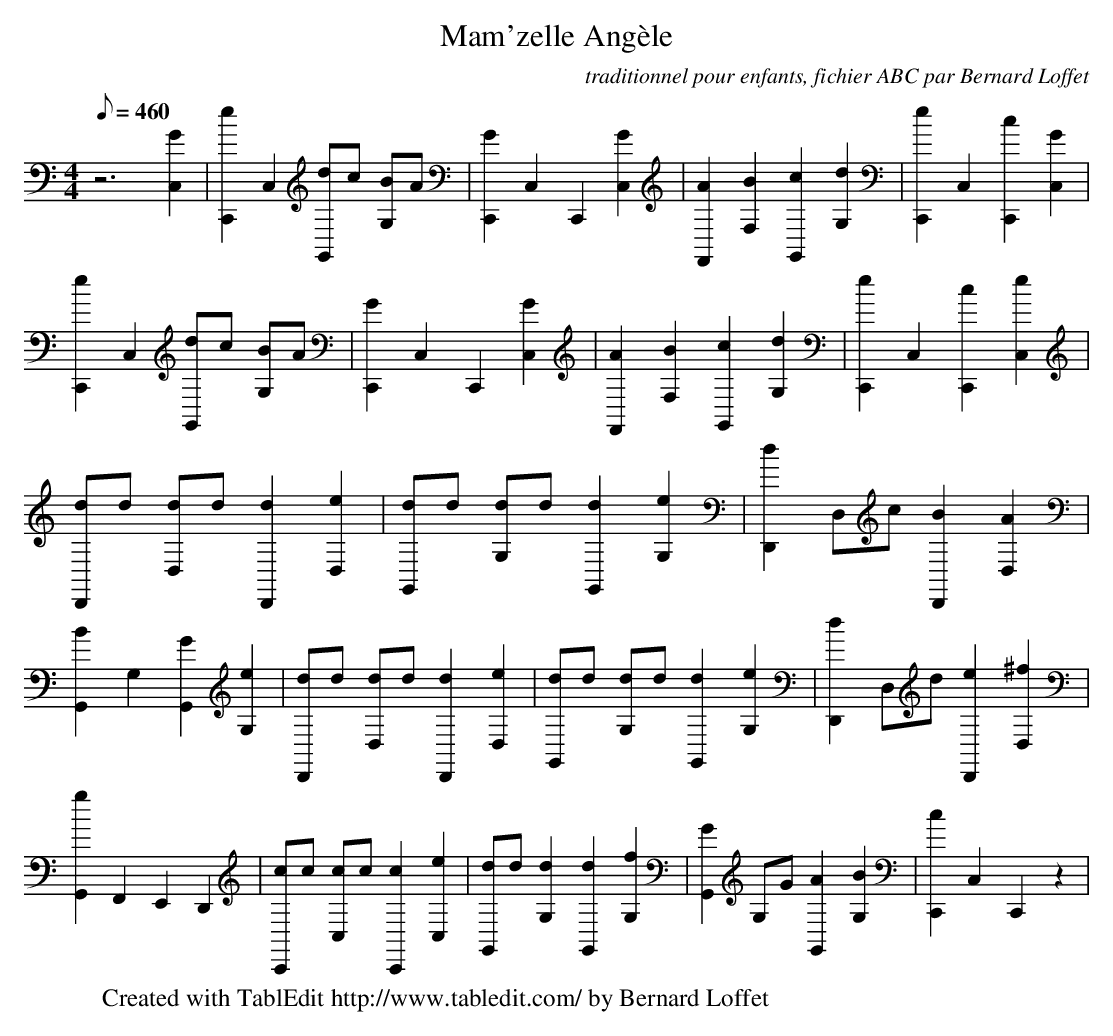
X:1
T:Mam'zelle Angèle
C:traditionnel pour enfants, fichier ABC par Bernard Loffet
L:1/8
Q:460
M:4/4
K:C
 z6 [G2C,2] | [e2C,,2] C,2 [dG,,]c [BG,]A | [G2C,,2] C,2 C,,2 [G2C,2] | [A2F,,2] [B2F,2] [c2G,,2] [d2G,2] | \
 [e2C,,2] C,2 [c2C,,2] [G2C,2] | [e2C,,2] C,2 [dG,,]c [BG,]A | [G2C,,2] C,2 C,,2 [G2C,2] | \
 [A2F,,2] [B2F,2] [c2G,,2] [d2G,2] | [e2C,,2] C,2 [c2C,,2] [e2C,2] | [dD,,]d [dD,]d [d2D,,2] [e2D,2] | \
 [dG,,]d [dG,]d [d2G,,2] [e2G,2] | [d2D,,2] D,c [B2D,,2] [A2D,2] | [B2G,,2] G,2 [G2G,,2] [e2G,2] | \
 [dD,,]d [dD,]d [d2D,,2] [e2D,2] | [dG,,]d [dG,]d [d2G,,2] [e2G,2] | [d2D,,2] D,d [e2D,,2] [^f2D,2] | \
 [g2G,,2] [z2F,,2] [z2E,,2] [z2D,,2] | [cC,,]c [cC,]c [c2C,,2] [e2C,2] | [dG,,]d [d2G,2] [d2G,,2] [f2G,2] | \
 [G2G,,2] G,G [A2G,,2] [B2G,2] | [c2C,,2] C,2 C,,2 z2 | \
W:Created with TablEdit http://www.tabledit.com/ by Bernard Loffet
